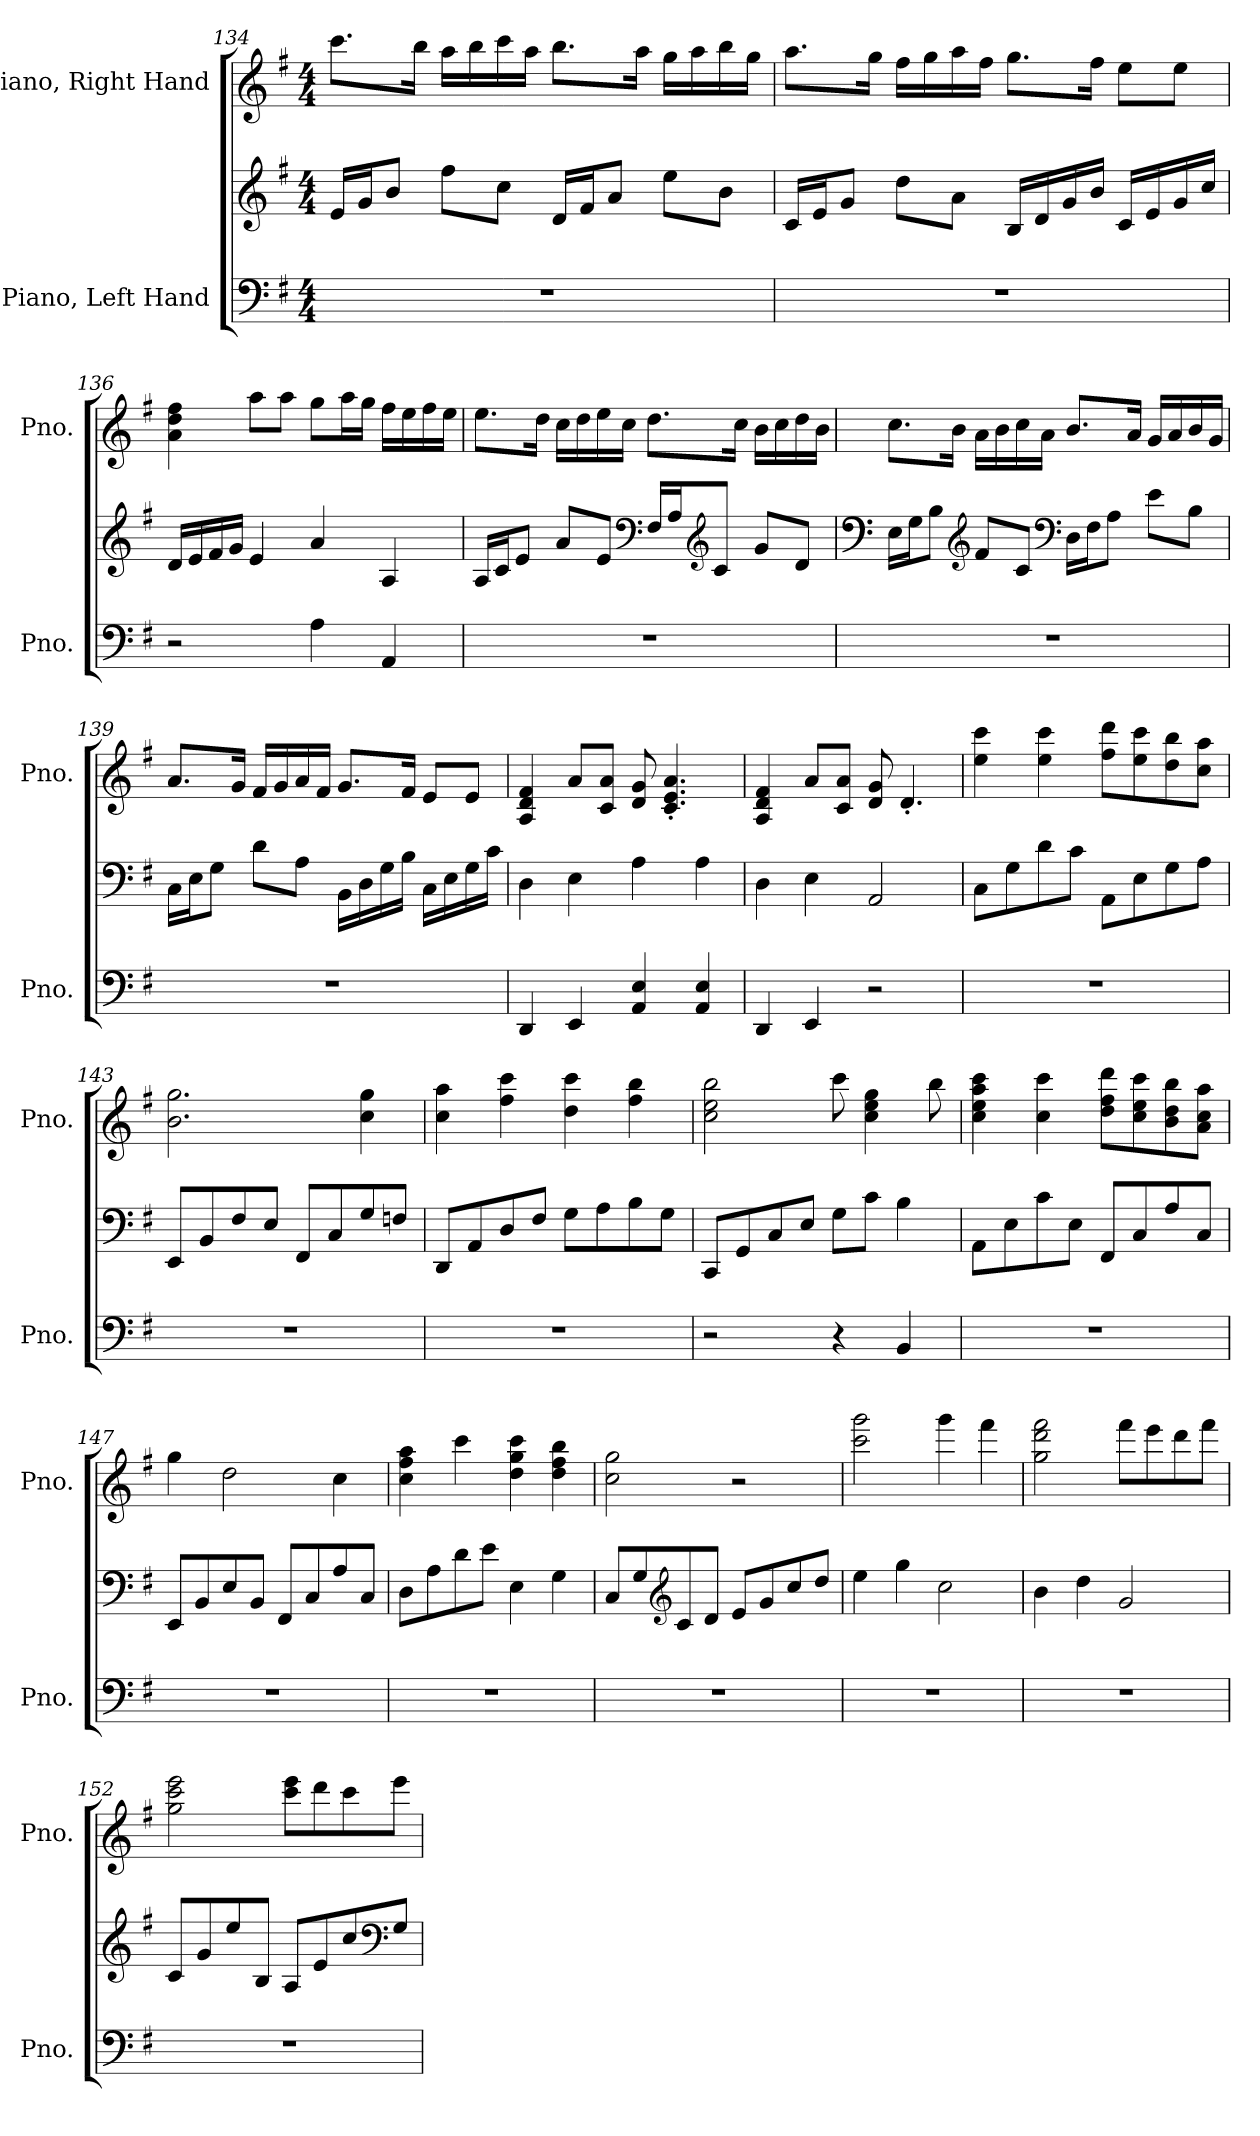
**kern	**kern	**kern
*part2	*part2	*part1
*staff3	*staff2	*staff1
*I"Piano, Left Hand	*	*I"Piano, Right Hand
*I'Pno.	*	*I'Pno.
*clefF4	*clefG2	*clefG2
*k[f#]	*k[f#]	*k[f#]
*M4/4	*M4/4	*M4/4
=134	=134	=134
1r	16e/LL	8.ccc\L
.	16g/J	.
.	8b/J	.
.	.	16bb\Jk
.	8ff#\L	16aa\LL
.	.	16bb\
.	8cc\J	16ccc\
.	.	16aa\JJ
.	16d/LL	8.bb\L
.	16f#/J	.
.	8a/J	.
.	.	16aa\Jk
.	8ee\L	16gg\LL
.	.	16aa\
.	8b\J	16bb\
.	.	16gg\JJ
!!LO:PB:g=z
=135	=135	=135
1r	16c/LL	8.aa\L
.	16e/J	.
.	8g/J	.
.	.	16gg\Jk
.	8dd\L	16ff#\LL
.	.	16gg\
.	8a\J	16aa\
.	.	16ff#\JJ
.	16B/LL	8.gg\L
.	16d/	.
.	16g/	.
.	16b/JJ	16ff#\Jk
.	16c/LL	8ee\L
.	16e/	.
.	16g/	8ee\J
.	16cc/JJ	.
=136	=136	=136
2r	16d/LL	4a\ 4dd\ 4ff#\
.	16e/	.
.	16f#/	.
.	16g/JJ	.
.	4e/	8aa\L
.	.	8aa\J
4A\	4a/	8gg\L
.	.	16aa\L
.	.	16gg\JJ
4AA/	4A/	16ff#\LL
.	.	16ee\
.	.	16ff#\
.	.	16ee\JJ
!!LO:LB:g=z
=137	=137	=137
1r	16A/LL	8.ee\L
.	16c/J	.
.	8e/J	.
.	.	16dd\Jk
.	8a/L	16cc\LL
.	.	16dd\
.	8e/J	16ee\
.	.	16cc\JJ
*	*clefF4	*
.	16F#/LL	8.dd\L
.	16A/J	.
*	*clefG2	*
.	8c/J	.
.	.	16cc\Jk
.	8g/L	16b\LL
.	.	16cc\
.	8d/J	16dd\
.	.	16b\JJ
=138	=138	=138
*	*clefF4	*
1r	16E\LL	8.cc\L
.	16G\J	.
.	8B\J	.
.	.	16b\Jk
*	*clefG2	*
.	8f#/L	16a\LL
.	.	16b\
.	8c/J	16cc\
.	.	16a\JJ
*	*clefF4	*
.	16D\LL	8.b/L
.	16F#\J	.
.	8A\J	.
.	.	16a/Jk
.	8e\L	16g/LL
.	.	16a/
.	8B\J	16b/
.	.	16g/JJ
!!LO:LB:g=z
=139	=139	=139
1r	16C\LL	8.a/L
.	16E\J	.
.	8G\J	.
.	.	16g/Jk
.	8d\L	16f#/LL
.	.	16g/
.	8A\J	16a/
.	.	16f#/JJ
.	16BB\LL	8.g/L
.	16D\	.
.	16G\	.
.	16B\JJ	16f#/Jk
.	16C\LL	8e/L
.	16E\	.
.	16G\	8e/J
.	16c\JJ	.
=140	=140	=140
4DD/	4D\	4A/ 4d/ 4f#/
4EE/	4E\	8a/L
.	.	8c/ 8a/J
4AA/ 4E/	4A\	8d/ 8g/
.	.	4.c/' 4.e/' 4.a/'
4AA/ 4E/	4A\	.
=141	=141	=141
4DD/	4D\	4A/ 4d/ 4f#/
4EE/	4E\	8a/L
.	.	8c/ 8a/J
2r	2AA/	8d/ 8g/
.	.	4.d'/
=142	=142	=142
1r	8C\L	4ee\ 4ccc\
.	8G\	.
.	8d\	4ee\ 4ccc\
.	8c\J	.
.	8AA\L	8ff#\ 8ddd\L
.	8E\	8ee\ 8ccc\
.	8G\	8dd\ 8bb\
.	8A\J	8cc\ 8aa\J
!!LO:LB:g=z
=143	=143	=143
1r	8EE/L	2.b\ 2.gg\
.	8BB/	.
.	8F#/	.
.	8E/J	.
.	8FF#/L	.
.	8C/	.
.	8G/	4cc\ 4gg\
.	8Fn/J	.
=144	=144	=144
1r	8DD/L	4cc\ 4aa\
.	8AA/	.
.	8D/	4ff#\ 4ccc\
.	8F#/J	.
.	8G\L	4dd\ 4ccc\
.	8A\	.
.	8B\	4ff#\ 4bb\
.	8G\J	.
=145	=145	=145
2r	8CC/L	2cc\ 2ee\ 2bb\
.	8GG/	.
.	8C/	.
.	8E/J	.
4r	8G\L	8ccc\
.	8c\J	4cc\ 4ee\ 4gg\
4BB/	4B\	.
.	.	8bb\
=146	=146	=146
1r	8AA\L	4cc\ 4ee\ 4aa\ 4ccc\
.	8E\	.
.	8c\	4cc\ 4ccc\
.	8E\J	.
.	8FF#/L	8dd\ 8ff#\ 8ddd\L
.	8C/	8cc\ 8ee\ 8ccc\
.	8A/	8b\ 8dd\ 8bb\
.	8C/J	8a\ 8cc\ 8aa\J
!!LO:PB:g=z
=147	=147	=147
1r	8EE/L	4gg\
.	8BB/	.
.	8E/	2dd\
.	8BB/J	.
.	8FF#/L	.
.	8C/	.
.	8A/	4cc\
.	8C/J	.
=148	=148	=148
1r	8D\L	4cc\ 4ff#\ 4aa\
.	8A\	.
.	8d\	4ccc\
.	8e\J	.
.	4E\	4dd\ 4gg\ 4ccc\
.	4G\	4dd\ 4ff#\ 4bb\
=149	=149	=149
1r	8C/L	2cc\ 2gg\
.	8G/	.
*	*clefG2	*
.	8c/	.
.	8d/J	.
.	8e/L	2r
.	8g/	.
.	8cc/	.
.	8dd/J	.
=150	=150	=150
1r	4ee\	2ccc\ 2ggg\
.	4gg\	.
.	2cc\	4ggg\
.	.	4fff#\
=151	=151	=151
1r	4b\	2gg\ 2ddd\ 2fff#\
.	4dd\	.
.	2g/	8fff#\L
.	.	8eee\
.	.	8ddd\
.	.	8fff#\J
!!LO:LB:g=z
=152	=152	=152
1r	8c/L	2gg\ 2ccc\ 2eee\
.	8g/	.
.	8ee/	.
.	8B/J	.
.	8A/L	8ccc\ 8eee\L
.	8e/	8ddd\
.	8cc/	8ccc\
*	*clefF4	*
.	8G/J	8eee\J
=	=	=
*-	*-	*-
